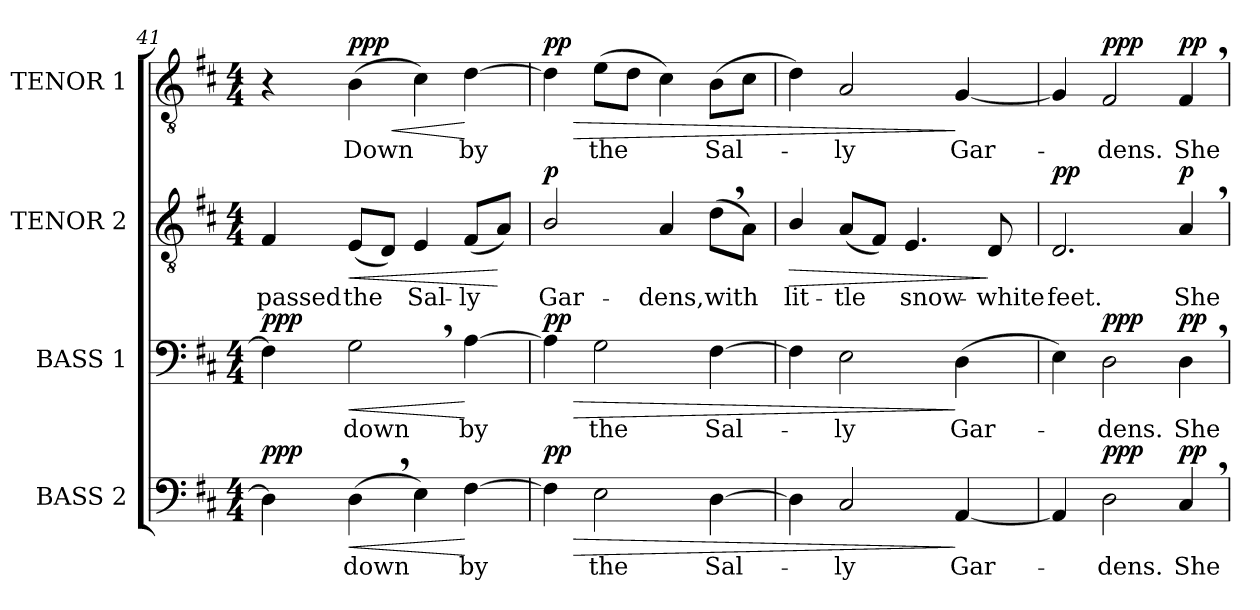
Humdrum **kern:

**kern	**text	**dynam	**kern	**text	**dynam	**kern	**text	**dynam	**kern	**text	**dynam
*part4	*part4	*part4	*part3	*part3	*part3	*part2	*part2	*part2	*part1	*part1	*part1
*staff4	*staff4	*staff4	*staff3	*staff3	*staff3	*staff2	*staff2	*staff2	*staff1	*staff1	*staff1
*I"BASS 2	*	*	*I"BASS 1	*	*	*I"TENOR 2	*	*	*I"TENOR 1	*	*
*I'B. 2	*	*	*I'B. 1	*	*	*I'T. 2	*	*	*I'T. 1	*	*
*clefF4	*	*	*clefF4	*	*	*clefGv2	*	*	*clefGv2	*	*
*	*	*	*	*	*	*ITrd7c12	*	*	*ITrd7c12	*	*
*k[f#c#]	*	*	*k[f#c#]	*	*	*k[f#c#]	*	*	*k[f#c#]	*	*
*D:	*	*	*D:	*	*	*D:	*	*	*D:	*	*
*M4/4	*	*	*M4/4	*	*	*M4/4	*	*	*M4/4	*	*
=41	=41	=41	=41	=41	=41	=41	=41	=41	=41	=41	=41
!	!	!	!	!	!	!	!LO:LY:b:color=#000000	!	!	!	!
4Di\]	.	ppp	4F#i\]	.	ppp	4FF#i/	passed	.	4r	.	.
!	!LO:LY:b:color=#000000	!LO:HP:b	!	!	!	!	!	!	!	!	!
!	!	!	!	!LO:LY:b:color=#000000	!LO:HP:b	!	!	!	!	!	!
!	!	!	!	!	!	!	!LO:LY:b:color=#000000	!LO:HP:b	!	!	!
!	!	!	!	!	!	!	!	!	!	!LO:LY:b:color=#000000	!LO:HP:b
(4D,i\	down	<	2G,i\	down	<	(8EEi/L	the	<	(4BBi\	Down	< ppp
.	.	.	.	.	.	8DDi/J)	.	.	.	.	.
!	!	!	!	!	!	!	!LO:LY:b:color=#000000	!	!	!	!
4Ei\)	.	.	.	.	.	4EEi/	Sal-	.	4C#i\)	.	.
!	!LO:LY:b:color=#000000	!	!	!	!	!	!	!	!	!	!
!	!	!	!	!LO:LY:b:color=#000000	!	!	!	!	!	!	!
!	!	!	!	!	!	!	!LO:LY:b:color=#000000	!	!	!	!
!	!	!	!	!	!	!	!	!	!	!LO:LY:b:color=#000000	!
[4F#i\	by	[	[4Ai\	by	[	(8FF#i/L	-ly	.	[4Di\	by	[
.	.	.	.	.	.	8AAi/J)	.	[	.	.	.
=42	=42	=42	=42	=42	=42	=42	=42	=42	=42	=42	=42
!	!	!LO:HP:b	!	!	!LO:HP:b	!	!	!	!	!	!
!	!	!	!	!	!	!	!LO:LY:b:color=#000000	!	!	!	!LO:HP:b
4F#i\]	.	> pp	4Ai\]	.	> pp	2BBi/	Gar-	p	4Di\]	.	> pp
!	!LO:LY:b:color=#000000	!	!	!	!	!	!	!	!	!	!
!	!	!	!	!LO:LY:b:color=#000000	!	!	!	!	!	!	!
!	!	!	!	!	!	!	!	!	!	!LO:LY:b:color=#000000	!
2Ei\	the	.	2Gi\	the	.	.	.	.	(8Ei\L	the	.
.	.	.	.	.	.	.	.	.	8Di\J	.	.
!	!	!	!	!	!	!	!LO:LY:b:color=#000000	!	!	!	!
.	.	.	.	.	.	4AAi/	-dens,	.	4C#i\)	.	.
!	!LO:LY:b:color=#000000	!	!	!	!	!	!	!	!	!	!
!	!	!	!	!LO:LY:b:color=#000000	!	!	!	!	!	!	!
!	!	!	!	!	!	!	!LO:LY:b:color=#000000	!	!	!	!
!	!	!	!	!	!	!	!	!	!	!LO:LY:b:color=#000000	!
[4Di\	Sal-	.	[4F#i\	Sal-	.	(8D,i\L	with	.	(8BBi\L	Sal-	.
.	.	.	.	.	.	8AAi\J)	.	.	8C#i\J	.	.
!!LO:LB:g=z
=43	=43	=43	=43	=43	=43	=43	=43	=43	=43	=43	=43
!	!	!	!	!	!	!	!LO:LY:b:color=#000000	!LO:HP:b	!	!	!
4Di\]	.	.	4F#i\]	.	.	4BBi/	lit-	>	4Di\)	.	.
!	!LO:LY:b:color=#000000	!	!	!	!	!	!	!	!	!	!
!	!	!	!	!LO:LY:b:color=#000000	!	!	!	!	!	!	!
!	!	!	!	!	!	!	!LO:LY:b:color=#000000	!	!	!	!
!	!	!	!	!	!	!	!	!	!	!LO:LY:b:color=#000000	!
2C#i/	-ly	.	2Ei\	-ly	.	(8AAi/L	-tle	.	2AAi/	-ly	.
.	.	.	.	.	.	8FF#i/J)	.	.	.	.	.
!	!	!	!	!	!	!	!LO:LY:b:color=#000000	!	!	!	!
.	.	.	.	.	.	4.EEi/	snow-	.	.	.	.
!	!LO:LY:b:color=#000000	!	!	!	!	!	!	!	!	!	!
!	!	!	!	!LO:LY:b:color=#000000	!	!	!	!	!	!	!
!	!	!	!	!	!	!	!	!	!	!LO:LY:b:color=#000000	!
[4AAi/	Gar-	]	(4Di\	Gar-	]	.	.	.	[4GGi/	Gar-	]
!	!	!	!	!	!	!	!LO:LY:b:color=#000000	!	!	!	!
.	.	.	.	.	.	8DDi/	-white	]	.	.	.
=44	=44	=44	=44	=44	=44	=44	=44	=44	=44	=44	=44
!	!	!	!	!	!	!	!LO:LY:b:color=#000000	!	!	!	!
4AAi/]	.	.	4Ei\)	.	.	2.DDi/	feet.	pp	4GGi/]	.	.
!	!LO:LY:b:color=#000000	!	!	!	!	!	!	!	!	!	!
!	!	!	!	!LO:LY:b:color=#000000	!	!	!	!	!	!	!
!	!	!	!	!	!	!	!	!	!	!LO:LY:b:color=#000000	!
2Di\	-dens.	ppp	2Di\	-dens.	ppp	.	.	.	2FF#i/	-dens.	ppp
!	!LO:LY:b:color=#000000	!	!	!	!	!	!	!	!	!	!
!	!	!	!	!LO:LY:b:color=#000000	!	!	!	!	!	!	!
!	!	!	!	!	!	!	!LO:LY:b:color=#000000	!	!	!	!
!	!	!	!	!	!	!	!	!	!	!LO:LY:b:color=#000000	!
4C#,i/	She	pp	4D,i\	She	pp	4AA,i/	She	p	4FF#,i/	She	pp
=	=	=	=	=	=	=	=	=	=	=	=
*-	*-	*-	*-	*-	*-	*-	*-	*-	*-	*-	*-
